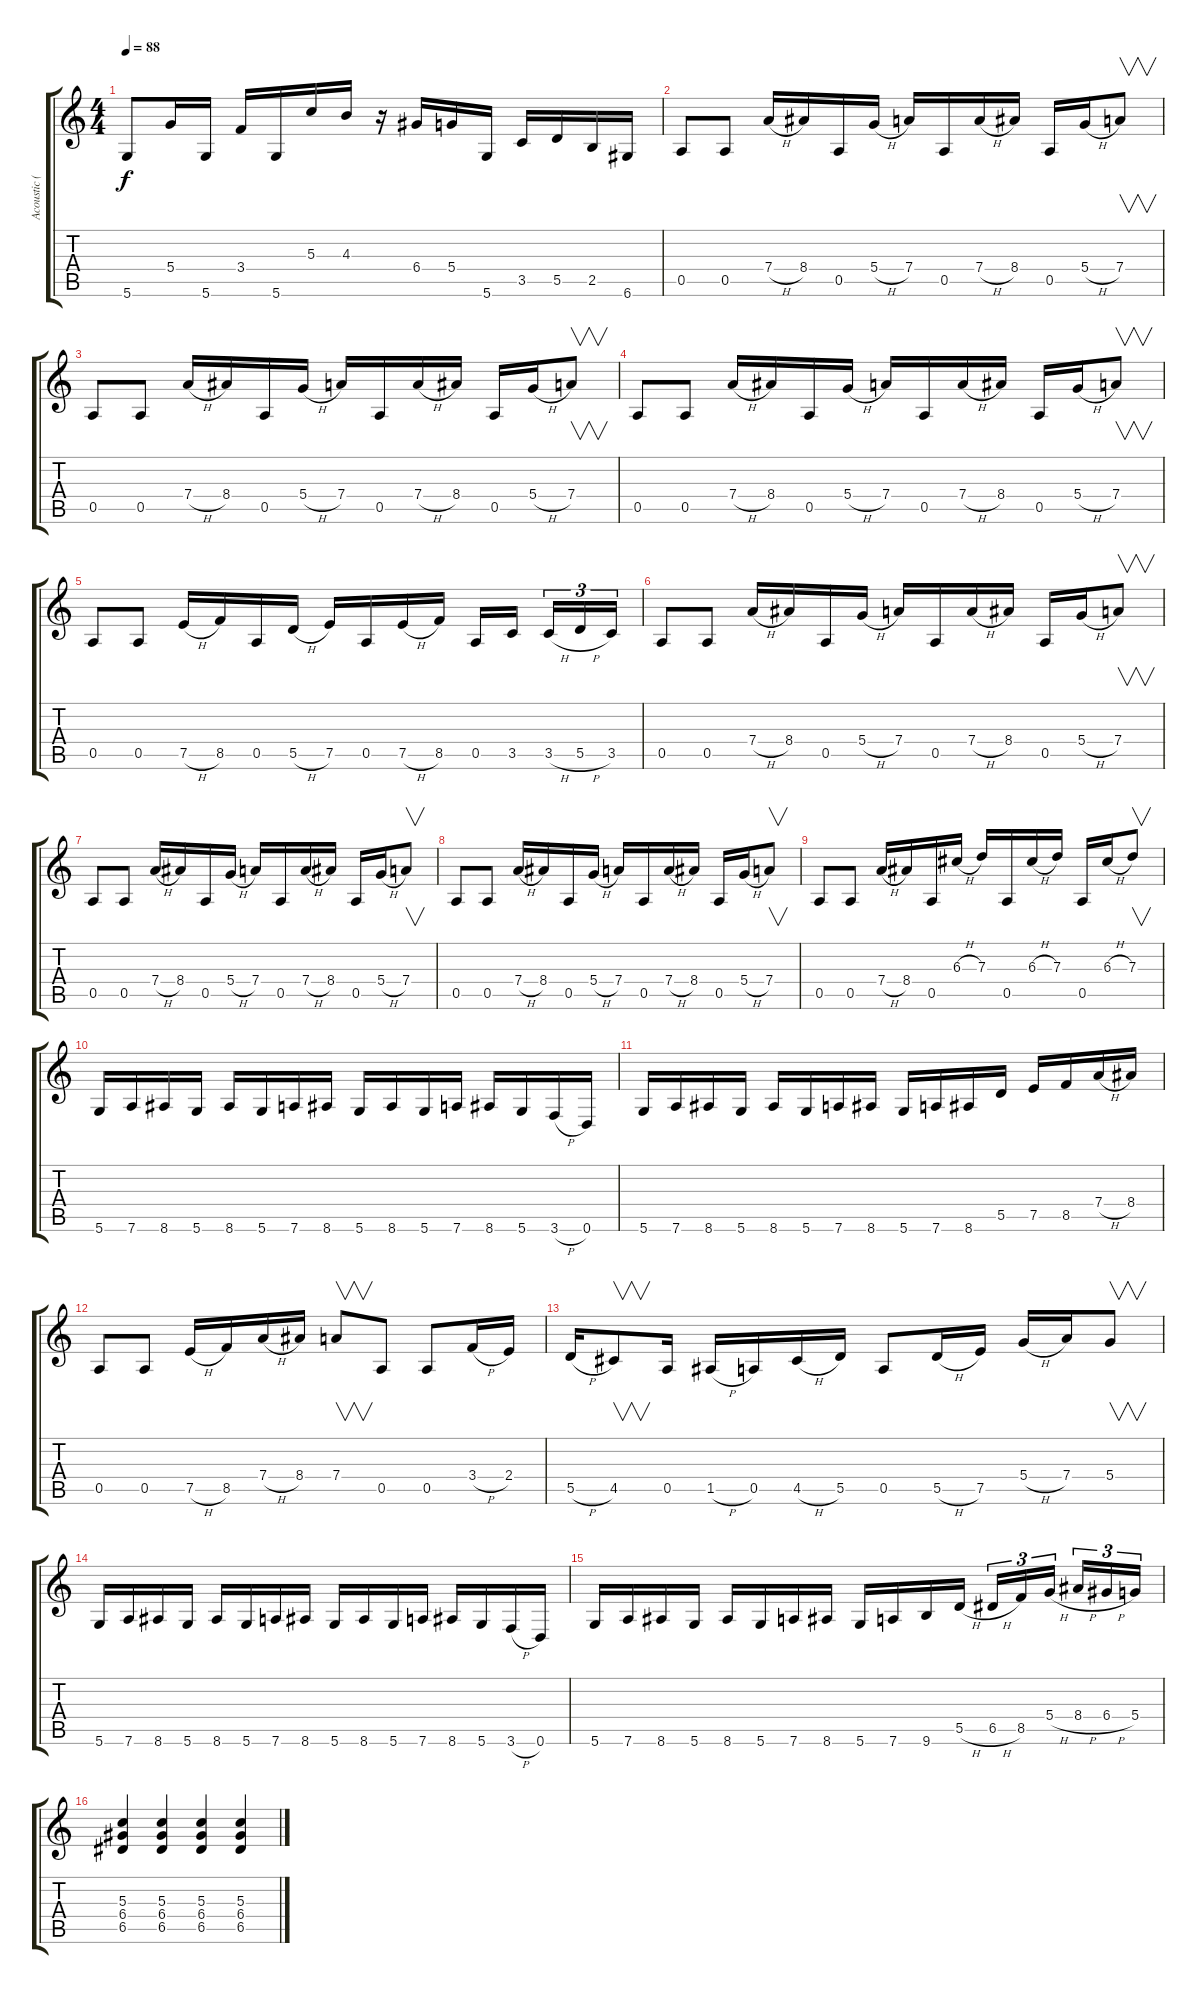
\track ("Acoustic (Intro) / Rhythm" "Acoustic (") {instrument acousticguitarsteel}
\staff {score tabs}
\tuning (E4 B3 G3 D3 A2 D2) {hide}
\ts (4 4)
\tempo 88
\clef g2
\ks c
5.6.8{dy f} 5.4.16 5.6.16 3.4.16 5.6.16 5.3.16 4.3.16 r.16 6.4.16 5.4.16 5.6.16 3.5.16 5.5.16 2.5.16 6.6.16 |
0.5.8 0.5.8 7.4{h}.16 8.4.16 0.5.16 5.4{h}.16 7.4.16 0.5.16 7.4{h}.16 8.4.16 0.5.16 5.4{h}.16 7.4.8{v} |
0.5.8 0.5.8 7.4{h}.16 8.4.16 0.5.16 5.4{h}.16 7.4.16 0.5.16 7.4{h}.16 8.4.16 0.5.16 5.4{h}.16 7.4.8{v} |
0.5.8 0.5.8 7.4{h}.16 8.4.16 0.5.16 5.4{h}.16 7.4.16 0.5.16 7.4{h}.16 8.4.16 0.5.16 5.4{h}.16 7.4.8{v} |
0.5.8 0.5.8 7.5{h}.16 8.5.16 0.5.16 5.5{h}.16 7.5.16 0.5.16 7.5{h}.16 8.5.16 0.5.16 3.5.16 3.5{h}.16{tu (3 2)} 5.5{h}.16{tu (3 2)} 3.5.16{tu (3 2)} |
0.5.8 0.5.8 7.4{h}.16 8.4.16 0.5.16 5.4{h}.16 7.4.16 0.5.16 7.4{h}.16 8.4.16 0.5.16 5.4{h}.16 7.4.8{v} |
0.5.8 0.5.8 7.4{h}.16 8.4.16 0.5.16 5.4{h}.16 7.4.16 0.5.16 7.4{h}.16 8.4.16 0.5.16 5.4{h}.16 7.4.8{v} |
0.5.8 0.5.8 7.4{h}.16 8.4.16 0.5.16 5.4{h}.16 7.4.16 0.5.16 7.4{h}.16 8.4.16 0.5.16 5.4{h}.16 7.4.8{v} |
0.5.8 0.5.8 7.4{h}.16 8.4.16 0.5.16 6.3{h}.16 7.3.16 0.5.16 6.3{h}.16 7.3.16 0.5.16 6.3{h}.16 7.3.8{v} |
5.6.16 7.6.16 8.6.16 5.6.16 8.6.16 5.6.16 7.6.16 8.6.16 5.6.16 8.6.16 5.6.16 7.6.16 8.6.16 5.6.16 3.6{h}.16 0.6.16 |
5.6.16 7.6.16 8.6.16 5.6.16 8.6.16 5.6.16 7.6.16 8.6.16 5.6.16 7.6.16 8.6.16 5.5.16 7.5.16 8.5.16 7.4{h}.16 8.4.16 |
0.5.8 0.5.8 7.5{h}.16 8.5.16 7.4{h}.16 8.4.16 7.4.8{v} 0.5.8 0.5.8 3.4{h}.16 2.4.16 |
5.5{h}.16 4.5.8{v} 0.5.16 1.5{h}.16 0.5.16 4.5{h}.16 5.5.16 0.5.8 5.5{h}.16 7.5.16 5.4{h}.16 7.4.16 5.4.8{v} |
5.6.16 7.6.16 8.6.16 5.6.16 8.6.16 5.6.16 7.6.16 8.6.16 5.6.16 8.6.16 5.6.16 7.6.16 8.6.16 5.6.16 3.6{h}.16 0.6.16 |
5.6.16 7.6.16 8.6.16 5.6.16 8.6.16 5.6.16 7.6.16 8.6.16 5.6.16 7.6.16 9.6.16 5.5{h}.16 6.5{h}.16{tu (3 2)} 8.5.16{tu (3 2)} 5.4{h}.16{tu (3 2)} 8.4{h}.16{tu (3 2)} 6.4{h}.16{tu (3 2)} 5.4.16{tu (3 2)} |
(5.3 6.4 6.5).4 (5.3 6.4 6.5).4 (5.3 6.4 6.5).4 (5.3 6.4 6.5).4
